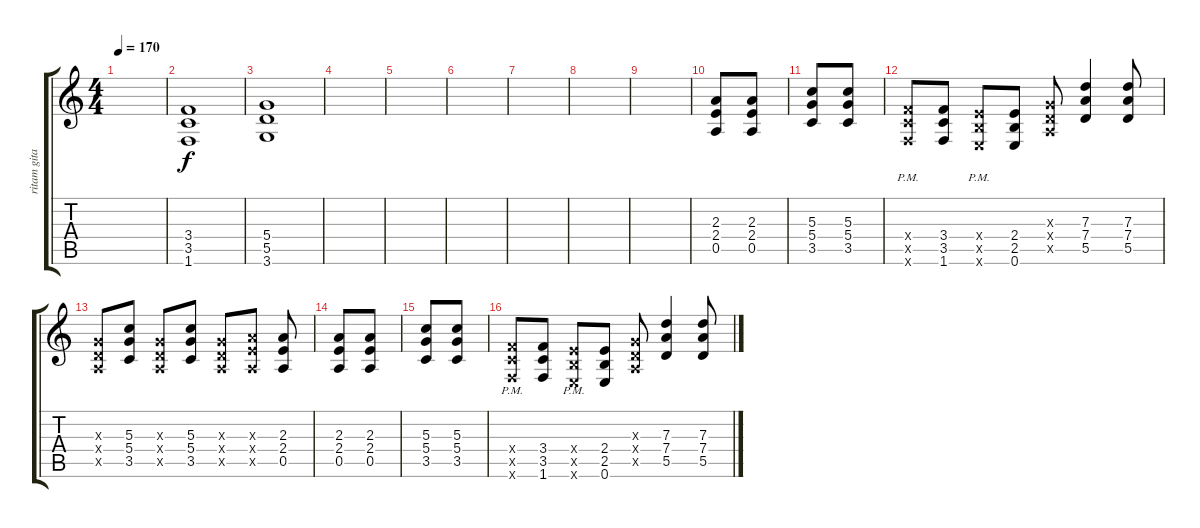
\track ("ritam gitara" "ritam gita") {instrument overdrivenguitar}
\staff {score tabs}
\tuning (E4 B3 G3 D3 A2 E2) {hide}
\ts (4 4)
\tempo 170
\clef g2
\ks c
|
(3.4 3.5 1.6).1 |
(5.4 5.5 3.6).1 |
|
|
|
|
|
|
(2.3 2.4 0.5).8 (2.3 2.4 0.5).8 |
(5.3 5.4 3.5).8 (5.3 5.4 3.5).8 |
(3.4{x} 3.5{pm x} 1.6{x}).8 (3.4 3.5 1.6).8 (2.4{x} 2.5{pm x} 0.6{x}).8 (2.4 2.5 0.6).8 (0.3{x} 0.4{x} 0.5{x}).8 (7.3 7.4 5.5).4 (7.3 7.4 5.5).8 |
(0.3{x} 0.4{x} 0.5{x}).8 (5.3 5.4 3.5).8 (0.3{x} 0.4{x} 0.5{x}).8 (5.3 5.4 3.5).8 (0.3{x} 0.4{x} 0.5{x}).8 (2.3{x} 2.4{x} 0.5{x}).8 (2.3 2.4 0.5).8 |
(2.3 2.4 0.5).8 (2.3 2.4 0.5).8 |
(5.3 5.4 3.5).8 (5.3 5.4 3.5).8 |
(3.4{x} 3.5{pm x} 1.6{x}).8 (3.4 3.5 1.6).8 (2.4{x} 2.5{pm x} 0.6{x}).8 (2.4 2.5 0.6).8 (0.3{x} 0.4{x} 0.5{x}).8 (7.3 7.4 5.5).4 (7.3 7.4 5.5).8
